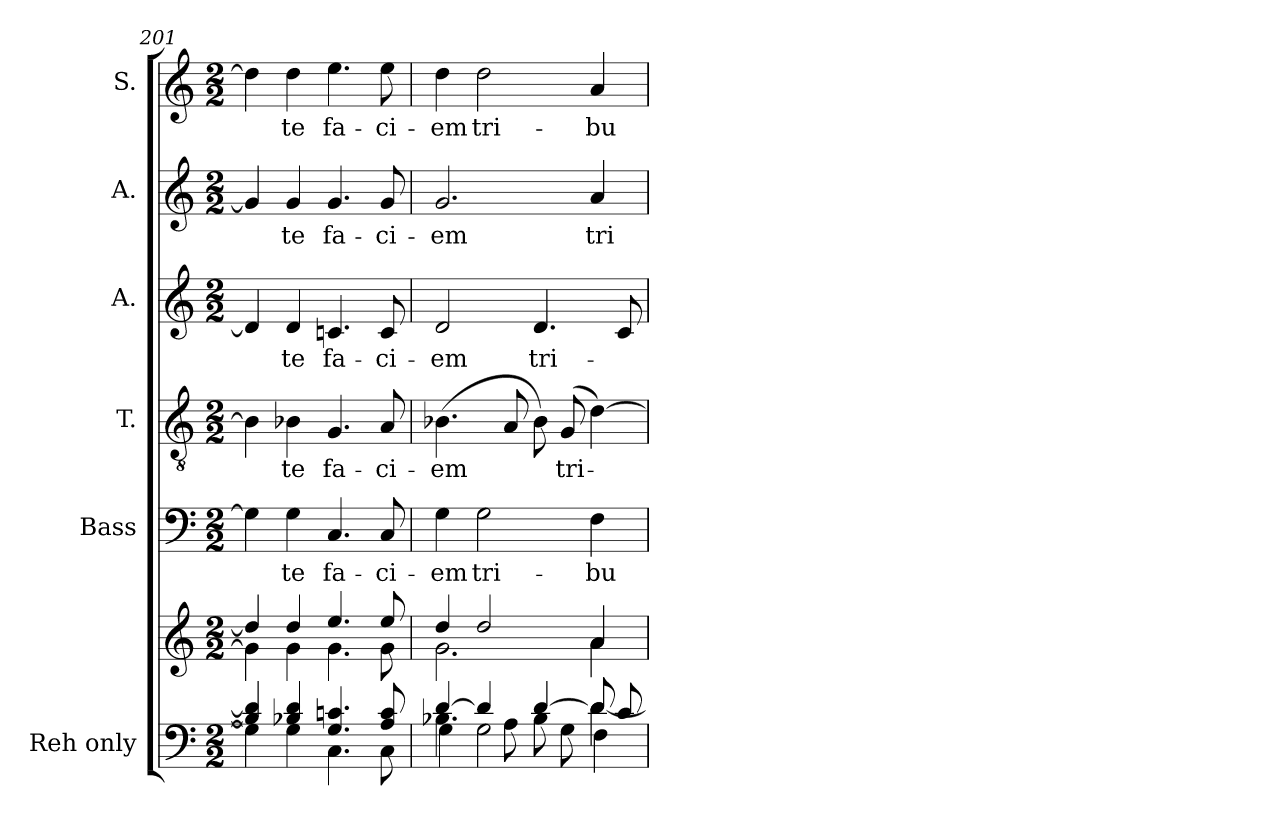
**kern	**kern	**kern	**text	**kern	**text	**kern	**text	**kern	**text	**kern	**text
*part6	*part6	*part5	*part5	*part4	*part4	*part3	*part3	*part2	*part2	*part1	*part1
*staff7	*staff6	*staff5	*staff5	*staff4	*staff4	*staff3	*staff3	*staff2	*staff2	*staff1	*staff1
*I"Reh only	*	*I"Bass	*	*I"T.	*	*I"A.	*	*I"A.	*	*I"S.	*
*	*	*I'B.	*	*	*	*	*	*	*	*	*
*clefF4	*clefG2	*clefF4	*	*clefGv2	*	*clefG2	*	*clefG2	*	*clefG2	*
*	*	*	*	*	*	*ITrd7c12	*	*ITrd7c12	*	*	*
*k[]	*k[]	*k[]	*	*k[]	*	*k[]	*	*k[]	*	*k[]	*
*C:	*C:	*C:	*	*C:	*	*C:	*	*C:	*	*C:	*
*M2/2	*M2/2	*M2/2	*	*M2/2	*	*M2/2	*	*M2/2	*	*M2/2	*
=201	=201	=201	=201	=201	=201	=201	=201	=201	=201	=201	=201
*^	*^	*	*	*	*	*	*	*	*	*	*
4B-/] 4d/]	4G\]	4dd/]	4g\]	4G\]	.	4B-\]	.	4D/]	.	4G/]	.	4dd\]	.
!	!	!	!	!	!LO:LY:b	!	!LO:LY:b	!	!LO:LY:b	!	!LO:LY:b	!	!LO:LY:b
4B-X/ 4d/	4G\	4dd/	4g\	4G\	-te	4B-X\	-te	4D/	-te	4G/	-te	4dd\	-te
!	!	!	!	!	!LO:LY:b	!	!LO:LY:b	!	!LO:LY:b	!	!LO:LY:b	!	!LO:LY:b
4.G/ 4.cn/	4.C\	4.ee/	4.g\	4.C/	fa-	4.G/	fa-	4.Cn/	fa-	4.G/	fa-	4.ee\	fa-
!	!	!	!	!	!LO:LY:b	!	!LO:LY:b	!	!LO:LY:b	!	!LO:LY:b	!	!LO:LY:b
8A/ 8c/	8C\	8ee/	8g\	8C/	-ci-	8A/	-ci-	8C/	-ci-	8G/	-ci-	8ee\	-ci-
=202	=202	=202	=202	=202	=202	=202	=202	=202	=202	=202	=202	=202	=202
*	*^	*	*	*	*	*	*	*	*	*	*	*	*
!	!	!	!	!	!	!LO:LY:b	!	!LO:LY:b	!	!LO:LY:b	!	!LO:LY:b	!	!LO:LY:b
[>4d/	4.B-X\	4G\	4dd/	2.g\	4G\	-em	(>4.B-X\	-em	2D/	-em	2.G/	-em	4dd\	-em
!	!	!	!	!	!	!LO:LY:b	!	!	!	!	!	!	!	!LO:LY:b
4d/]	.	2G\	2dd/	.	2G\	tri-	.	.	.	.	.	.	2dd\	tri-
.	8A\	.	.	.	.	.	8A/	.	.	.	.	.	.	.
!	!	!	!	!	!	!	!	!	!	!LO:LY:b	!	!	!	!
[>4d/	8B-\	.	.	.	.	.	8B-\)	.	4.D/	tri-	.	.	.	.
!	!	!	!	!	!	!	!	!LO:LY:b	!	!	!	!	!	!
.	8G\	.	.	.	.	.	(<8G/	tri-	.	.	.	.	.	.
!	!	!	!	!	!	!LO:LY:b	!	!	!	!	!	!LO:LY:b	!	!LO:LY:b
8d/]	[<4d\	4F\	4a/	4a\	4F\	-bu-	[<4d\)	.	.	.	4A/	tri-	4a/	-bu-
8c/	.	.	.	.	.	.	.	.	8C/	.	.	.	.	.
*v	*v	*v	*	*	*	*	*	*	*	*	*	*	*	*
*	*v	*v	*	*	*	*	*	*	*	*	*	*
=	=	=	=	=	=	=	=	=	=	=	=
*-	*-	*-	*-	*-	*-	*-	*-	*-	*-	*-	*-
